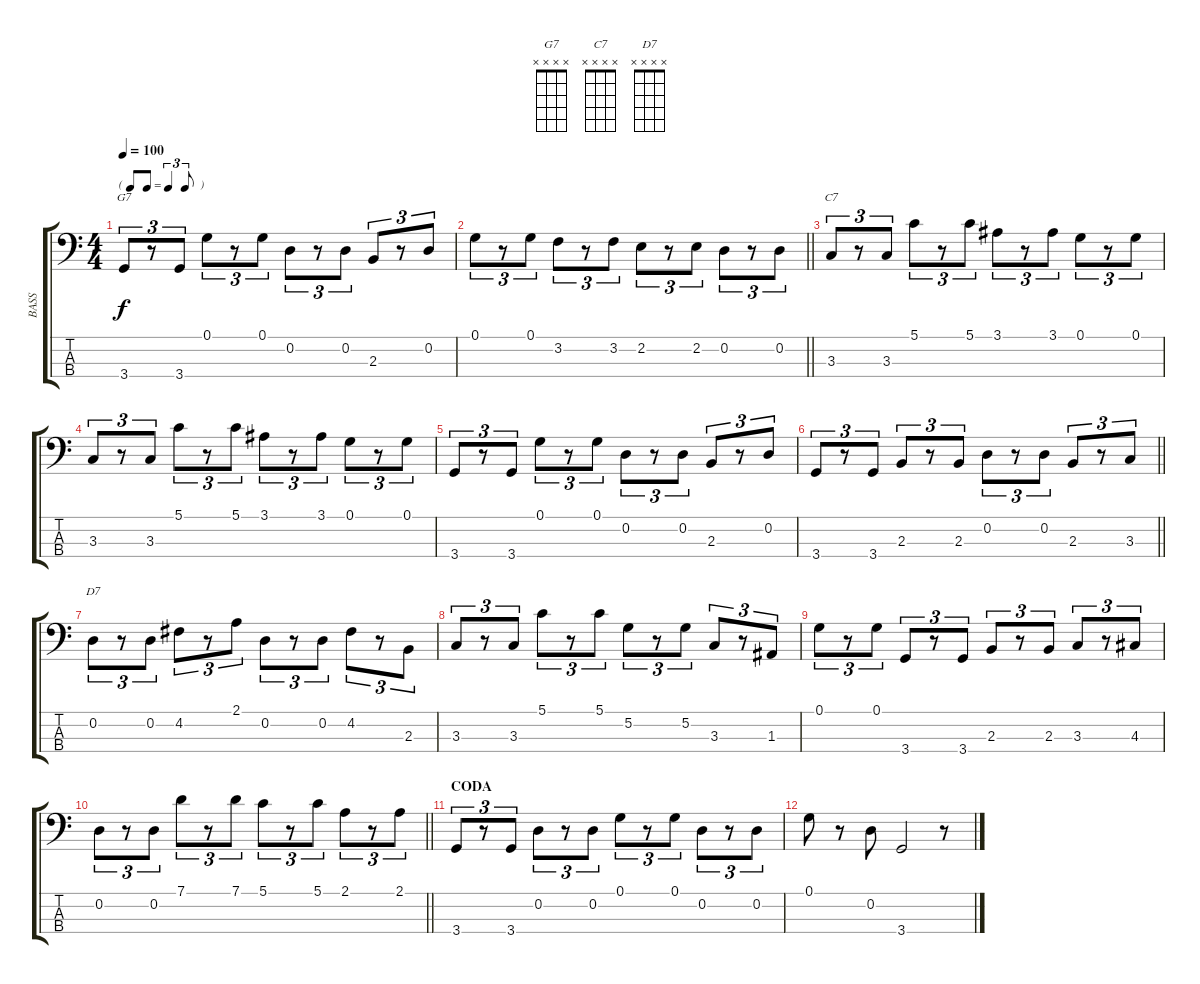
\track ("BASS" "BASS") {instrument fretlessbass}
\staff {score tabs}
\tuning (G2 D2 A1 E1) {hide}
\chord ("G7" x x x x)
\chord ("C7" x x x x)
\chord ("D7" x x x x)
\ts (4 4)
\tf triplet8th
\tempo 100
\clef f4
\ks c
3.4.8{tu (3 2) ch "G7" dy f} r.8{tu (3 2)} 3.4.8{tu (3 2)} 0.1.8{tu (3 2)} r.8{tu (3 2)} 0.1.8{tu (3 2)} 0.2.8{tu (3 2)} r.8{tu (3 2)} 0.2.8{tu (3 2)} 2.3.8{tu (3 2)} r.8{tu (3 2)} 0.2.8{tu (3 2)} |
\barLineRight lightlight
0.1.8{tu (3 2)} r.8{tu (3 2)} 0.1.8{tu (3 2)} 3.2.8{tu (3 2)} r.8{tu (3 2)} 3.2.8{tu (3 2)} 2.2.8{tu (3 2)} r.8{tu (3 2)} 2.2.8{tu (3 2)} 0.2.8{tu (3 2)} r.8{tu (3 2)} 0.2.8{tu (3 2)} |
3.3.8{tu (3 2) ch "C7"} r.8{tu (3 2)} 3.3.8{tu (3 2)} 5.1.8{tu (3 2)} r.8{tu (3 2)} 5.1.8{tu (3 2)} 3.1.8{tu (3 2)} r.8{tu (3 2)} 3.1.8{tu (3 2)} 0.1.8{tu (3 2)} r.8{tu (3 2)} 0.1.8{tu (3 2)} |
3.3.8{tu (3 2)} r.8{tu (3 2)} 3.3.8{tu (3 2)} 5.1.8{tu (3 2)} r.8{tu (3 2)} 5.1.8{tu (3 2)} 3.1.8{tu (3 2)} r.8{tu (3 2)} 3.1.8{tu (3 2)} 0.1.8{tu (3 2)} r.8{tu (3 2)} 0.1.8{tu (3 2)} |
3.4.8{tu (3 2)} r.8{tu (3 2)} 3.4.8{tu (3 2)} 0.1.8{tu (3 2)} r.8{tu (3 2)} 0.1.8{tu (3 2)} 0.2.8{tu (3 2)} r.8{tu (3 2)} 0.2.8{tu (3 2)} 2.3.8{tu (3 2)} r.8{tu (3 2)} 0.2.8{tu (3 2)} |
\barLineRight lightlight
3.4.8{tu (3 2)} r.8{tu (3 2)} 3.4.8{tu (3 2)} 2.3.8{tu (3 2)} r.8{tu (3 2)} 2.3.8{tu (3 2)} 0.2.8{tu (3 2)} r.8{tu (3 2)} 0.2.8{tu (3 2)} 2.3.8{tu (3 2)} r.8{tu (3 2)} 3.3.8{tu (3 2)} |
0.2.8{tu (3 2) ch "D7"} r.8{tu (3 2)} 0.2.8{tu (3 2)} 4.2.8{tu (3 2)} r.8{tu (3 2)} 2.1.8{tu (3 2)} 0.2.8{tu (3 2)} r.8{tu (3 2)} 0.2.8{tu (3 2)} 4.2.8{tu (3 2)} r.8{tu (3 2)} 2.3.8{tu (3 2)} |
3.3.8{tu (3 2)} r.8{tu (3 2)} 3.3.8{tu (3 2)} 5.1.8{tu (3 2)} r.8{tu (3 2)} 5.1.8{tu (3 2)} 5.2.8{tu (3 2)} r.8{tu (3 2)} 5.2.8{tu (3 2)} 3.3.8{tu (3 2)} r.8{tu (3 2)} 1.3.8{tu (3 2)} |
0.1.8{tu (3 2)} r.8{tu (3 2)} 0.1.8{tu (3 2)} 3.4.8{tu (3 2)} r.8{tu (3 2)} 3.4.8{tu (3 2)} 2.3.8{tu (3 2)} r.8{tu (3 2)} 2.3.8{tu (3 2)} 3.3.8{tu (3 2)} r.8{tu (3 2)} 4.3.8{tu (3 2)} |
\barLineRight lightlight
0.2.8{tu (3 2)} r.8{tu (3 2)} 0.2.8{tu (3 2)} 7.1.8{tu (3 2)} r.8{tu (3 2)} 7.1.8{tu (3 2)} 5.1.8{tu (3 2)} r.8{tu (3 2)} 5.1.8{tu (3 2)} 2.1.8{tu (3 2)} r.8{tu (3 2)} 2.1.8{tu (3 2)} |
\section ("" "CODA")
3.4.8{tu (3 2)} r.8{tu (3 2)} 3.4.8{tu (3 2)} 0.2.8{tu (3 2)} r.8{tu (3 2)} 0.2.8{tu (3 2)} 0.1.8{tu (3 2)} r.8{tu (3 2)} 0.1.8{tu (3 2)} 0.2.8{tu (3 2)} r.8{tu (3 2)} 0.2.8{tu (3 2)} |
0.1.8 r.8 0.2.8 3.4.2 r.8
